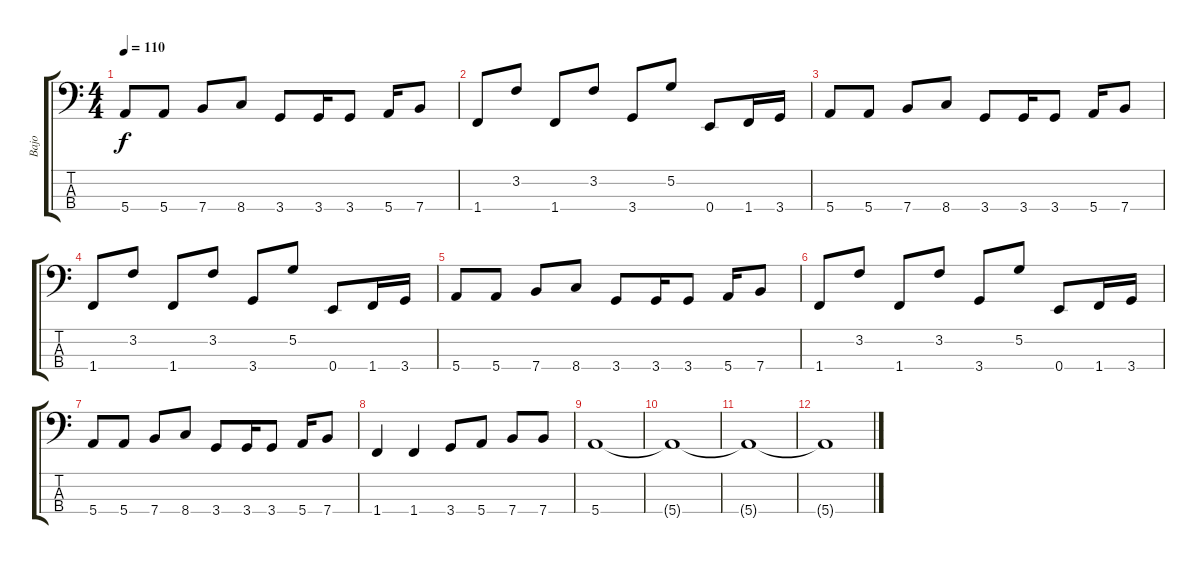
\track ("Bajo" "Bajo") {instrument electricbassfinger}
\staff {score tabs}
\tuning (G2 D2 A1 E1) {hide}
\ts (4 4)
\tempo 110
\clef f4
\ks c
5.4.8{dy f} 5.4.8 7.4.8 8.4.8 3.4.8 3.4.16 3.4.8 5.4.16 7.4.8 |
1.4.8 3.2.8 1.4.8 3.2.8 3.4.8 5.2.8 0.4.8 1.4.16 3.4.16 |
5.4.8 5.4.8 7.4.8 8.4.8 3.4.8 3.4.16 3.4.8 5.4.16 7.4.8 |
1.4.8 3.2.8 1.4.8 3.2.8 3.4.8 5.2.8 0.4.8 1.4.16 3.4.16 |
5.4.8 5.4.8 7.4.8 8.4.8 3.4.8 3.4.16 3.4.8 5.4.16 7.4.8 |
1.4.8 3.2.8 1.4.8 3.2.8 3.4.8 5.2.8 0.4.8 1.4.16 3.4.16 |
5.4.8 5.4.8 7.4.8 8.4.8 3.4.8 3.4.16 3.4.8 5.4.16 7.4.8 |
1.4.4 1.4.4 3.4.8 5.4.8 7.4.8 7.4.8 |
5.4.1 |
5.4{t}.1 |
5.4{t}.1 |
5.4{t}.1
